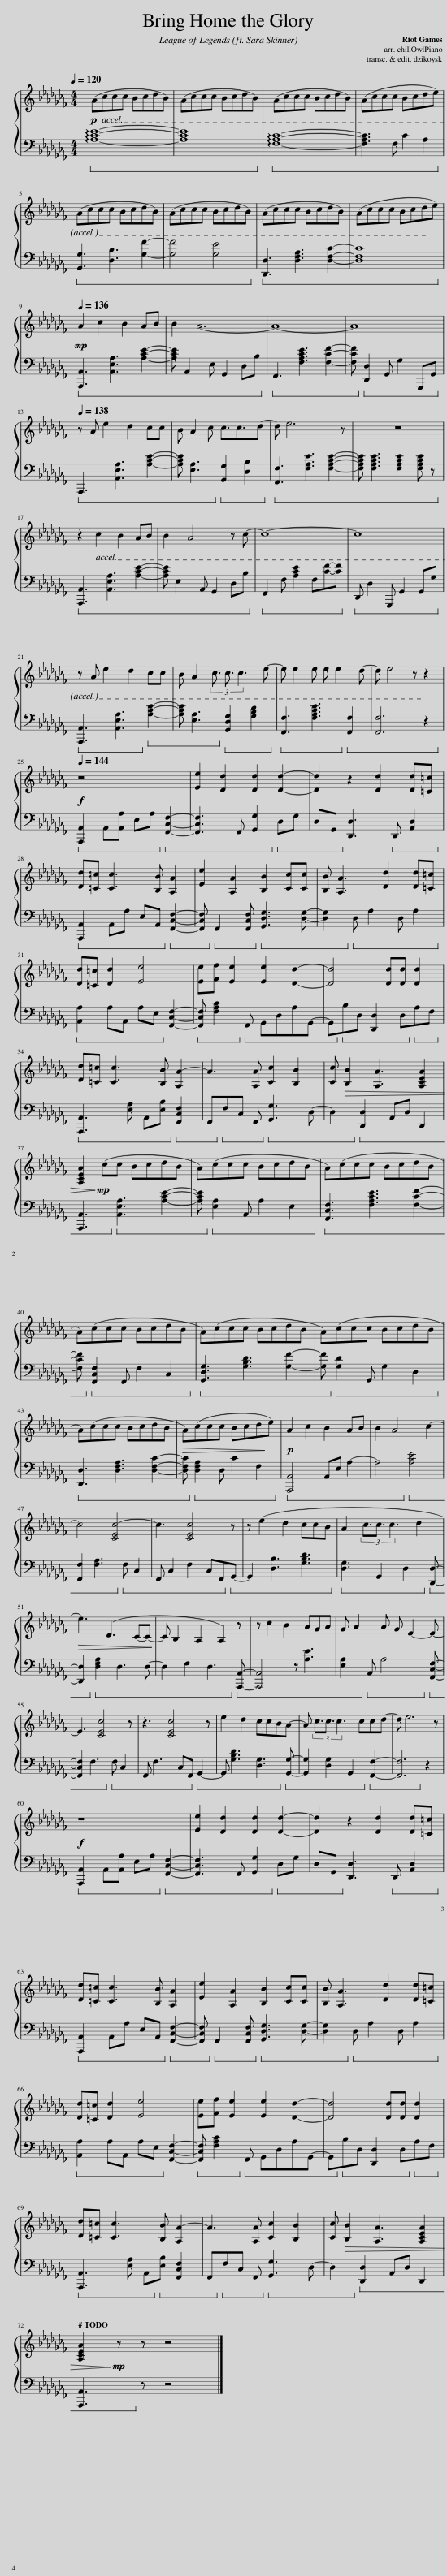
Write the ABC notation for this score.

X:1
%%score { 1 | 2 }
L:1/8
Q:1/4=120
M:4/4
I:linebreak $
K:Cb
V:1 treble
V:2 bass
V:1
!p! (Accc BcdB) | (Accc BcdB) |[Q:1/4=122] (Accc BcdB) |[Q:1/4=124] (Accc Bcde) |$[Q:1/4=126] (Accc BcdB) | %5
[Q:1/4=128] (Accc BcdB) |[Q:1/4=130] (Accc BcdB) |[Q:1/4=132] (Accc Bcde) |$[Q:1/4=136]!mp! A2 c2 B2 AB | B2 A6- | %10
 A8- | A8 |$[Q:1/4=138] z A e2 d2 cc | B A2 c c3/2c3/2d- | d e6 z | %15
 z8 |$ z2 c2 B2 AB | B2 A4 z c- | c8- | c8 |$ %20
[Q:1/4=142] z A e2 d2 cc | B A2 (3c3/2 c3/2 c3 e- | e e2 e e e2 d- | d e4 z!mp! z2 |$[Q:1/4=144]!f! z8 | %25
 [Ee]2 [Dd]2 [Dd]2 [Dd]2- | [Dd]2 z2 [Dd]2 [Dd][=C=c] |$ [Dd][=C=c] [Cc]3 [B,B] [A,A]2 | [Ee]2 [A,A]2 [B,B]2 [Cc][Cc] | [B,B] [A,A]3 [Dd]2 [Dd][=C=c] |$ %30
 [Dd][=C=c] [Dd]2 [Ee]4 | [Ee][Ff] [Ee]2 [Ee]2 [Dd]2- | [Dd]4 [Dd][Dd] [Dd]2 |$ [Dd][=C=c] [Cc]3 [B,B] [A,A-]2 | A3 [A,A] [Cc]2 [B,B]2 | %35
 [Cc]!>(! [B,B]2 [A,A]3 [A,CEA]2 |$ [A,CEA]2!>)!!mp! (cc BcdB | A)(ccc BcdB | A)(ccc BcdB |$ A)(ccc BcdB | %40
 A)(ccc BcdB | A)(ccc BcdB |$ A)(ccc BcdB |!>(! A)(ccc Bcd!>)!e) |!p! A2 c2 B2 AB | %45
 B2 A4 c2- |$ c4 [CEc-]4 | c3 [CEc]4 z | z (e2 d2 ccB | A2 (3c3/2c3/2 c3 d2 |$ %50
!>(! e3) (D3 C-C-!>)! | C B,2 A,2 A,2) z | z c2 B2 AGA | G A2 A G E2- E- |$ E3 [CEc]4 z | %55
 z3 [CEc]4 z | e2 d2 ccBA- | A (3c3/2c3/2 c3 ccd- | d e6 z |$!f! z8 | %60
 [Ee]2 [Dd]2 [Dd]2 [Dd]2- | [Dd]2 z2 [Dd]2 [Dd][=C=c] |$ [Dd][=C=c] [Cc]3 [B,B] [A,A]2 | [Ee]2 [A,A]2 [B,B]2 [Cc][Cc] | [B,B] [A,A]3 [Dd]2 [Dd][=C=c] |$ %65
 [Dd][=C=c] [Dd]2 [Ee]4 | [Ee][Ff] [Ee]2 [Ee]2 [Dd]2- | [Dd]4 [Dd][Dd] [Dd]2 |$ [Dd][=C=c] [Cc]3 [B,B] [A,A-]2 | A3 [A,A] [Cc]2 [B,B]2 | %70
 [Cc]!>(! [B,B]2 [A,A]3 [A,CEA]2 |$ [A,CEA]2!>)!!mp! z z z4 |] %72
V:2
!ped! !arpeggio![A,CE]8- | [A,CE]8!ped-up! |!ped! !arpeggio![F,A,C]8- | [F,A,C]3 F, C2 A,2!ped-up! |$!ped! [G,,G,]3 [D,B,]3 [G,F]2- | %5
 [G,F]4 [G,E]4!ped-up! |!ped! [D,,D,]3 [D,F,A,]3 [D,F,C]2- | [D,F,C]8!ped-up! |$!ped! [A,,,A,,]3 [A,,E,A,]3 [A,CE]2- | [A,CE] A,,2 E, G,,2 D,B,!ped-up! | %10
!ped! F,,3 [F,A,CE]3 [F,CF]2- | [F,CF]!ped-up!!ped! [D,,D,]2 G,, G,2 G,,,G,,!ped-up! |$!ped! A,,,3 [A,,E,A,]3 [A,CE]2- | [A,CE] [E,A,]3!ped-up!!ped! [G,,G,]2 [D,B,]2!ped-up! |!ped! [F,,F,]3 [F,A,E]3 [F,A,CE]2- | %15
 [F,A,CE] [F,A,CE]3 [F,A,CE]2 [F,A,CE] z!ped-up! |$!ped! [A,,,A,,]3 [A,,E,A,]3 [A,CE]2- | [A,CE] E,2 A,, G,,2 D,B,!ped-up! |!ped! F,,2 F, [A,CE]2 F,[CF]-[CF]!ped-up! |!ped! D,, D,2 G,,, G,,2 G,,G,!ped-up! |$ %20
!ped! [A,,,A,,]3 [A,,E,A,]3!ped-up!!ped! [A,CE]2- | [A,CE] [E,A,]3!ped-up!!ped! [G,,D,G,]2 [G,B,D]2!ped-up! |!ped! [F,,F,]3 [F,A,CE]3!ped-up!!ped! [F,,F,]2 | [F,,F,]6 z2!ped-up! |$!ped! [A,,,A,,]2 A,,[A,,A,] E,A,!ped-up!!ped! [F,,C,F,]2- | %25
 [F,,C,F,]3 F,, [G,,G,]2!ped-up!!ped! D,G, | D,G,,!ped-up! [D,,D,]3!ped! D,, [A,,D,]2!ped-up! |$!ped! [A,,,A,,]2 A,,A, E,A,,!ped-up!!ped! [F,,C,F,]2- | [F,,C,F,]!ped-up!!ped! F,,2 [F,,C,F,]!ped-up!!ped! [G,,D,G,]3 [D,G,]- | [D,G,]2!ped-up!!ped! D, A,2 D, A,2!ped-up! |$ %30
!ped! [A,,A,]2 A,A,, A,E,!ped-up! [F,,C,F,]2- |!ped! [F,,C,F,] [F,A,C]2!ped-up!!ped! F,, G,,D,A,G,,- | G,,!ped-up!!ped!B,D, [D,,D,]2 D,!ped-up!!ped!A,F,!ped-up! |$!ped! [A,,,A,,]3 [E,A,] A,,[E,B,]!ped-up!!ped! [F,,C,F,]2 | F,,!ped-up!!ped!F,C, F,,!ped-up!!ped! [G,,G,]3 D,- | %35
 D,2!ped-up!!ped! [D,,D,]2 A,,D, D,,2 |$ [A,,,A,,]3!ped-up!!ped! [A,,E,A,]3 [A,CE]2- | [A,CE]!ped-up!!ped! [E,A,]2 A,, A,2 E,2!ped-up! |!ped! [F,,C,F,]3 [F,A,CE]3 [F,CF]2- |$ [F,CF]!ped-up!!ped! [F,,C,F,]2 F,, F,2 C,2!ped-up! | %40
!ped! [G,,D,G,]3 [G,B,D]3 [G,F]2- | [G,F]!ped-up!!ped! [G,D]2 G,, G,2 D,2!ped-up! |$!ped! [D,,D,]3 [D,F,A,]3 [D,F,C]2- | [D,F,C]!ped-up!!ped! [D,F,A,]2 D, C2 F,2!ped-up! |!ped! [A,,,A,,]4 A,,E, A,2- | %45
 A,4!ped-up!!ped! [A,CE]4 |$ [F,,F,]2 [F,A,]3!ped-up!!ped! F, C,2 | F,, C,2 F,2 C,F,,!ped-up!!ped!G,,- | G,,2 [D,B,]3 [G,B,D]3!ped-up! |!ped! [D,G,]3 G,,2 D,2!ped-up!!ped! [D,,D,]- |$ %50
 [D,,D,]2!ped-up!!ped! [D,F,A,]2 D,3 D,- | D,2 F,2 D,3!ped-up!!ped! [A,,,A,,]- | [A,,,A,,]4 z [A,E]3 | [E,A,]2!ped-up!!ped! A,, A,4!ped-up!!ped! [F,,C,F,]- |$ [F,,C,F,]2 F,3!ped-up!!ped! F, C,2 | %55
 F,, F,3 C,F,,!ped-up!!ped! G,,2- | G,, [G,B,D]3 [D,G,]3!ped-up!!ped! [G,,G,]- | [G,,G,]2 [D,G,]2 G,,2!ped-up!!ped! [F,,F,]2- | [F,,F,]6!ped-up! z2 |$!ped! [A,,,A,,]2 A,,[A,,A,] E,A,!ped-up!!ped! [F,,C,F,]2- | %60
 [F,,C,F,]3 F,, [G,,G,]2!ped-up!!ped! D,G, | D,G,,!ped-up! [D,,D,]3!ped! D,, [A,,D,]2!ped-up! |$!ped! [A,,,A,,]2 A,,A, E,A,,!ped-up!!ped! [F,,C,F,]2- | [F,,C,F,]!ped-up!!ped! F,,2 [F,,C,F,]!ped-up!!ped! [G,,D,G,]3 [D,G,]- | [D,G,]2!ped-up!!ped! D, A,2 D, A,2!ped-up! |$ %65
!ped! [A,,A,]2 A,A,, A,E,!ped-up! [F,,C,F,]2- |!ped! [F,,C,F,] [F,A,C]2!ped-up!!ped! F,, G,,D,A,G,,- | G,,!ped-up!!ped!B,D, [D,,D,]2 D,!ped-up!!ped!A,F,!ped-up! |$!ped! [A,,,A,,]3 [E,A,] A,,!ped-up!!ped![E,B,] [F,,C,F,]2 | F,,!ped-up!!ped!F,C, F,,!ped-up!!ped! [G,,G,]3 D,- | %70
 D,2!ped-up!!ped! [D,,D,]2 A,,D, D,,2 |$ [A,,,A,,]3!ped-up! z z4 |] %72
